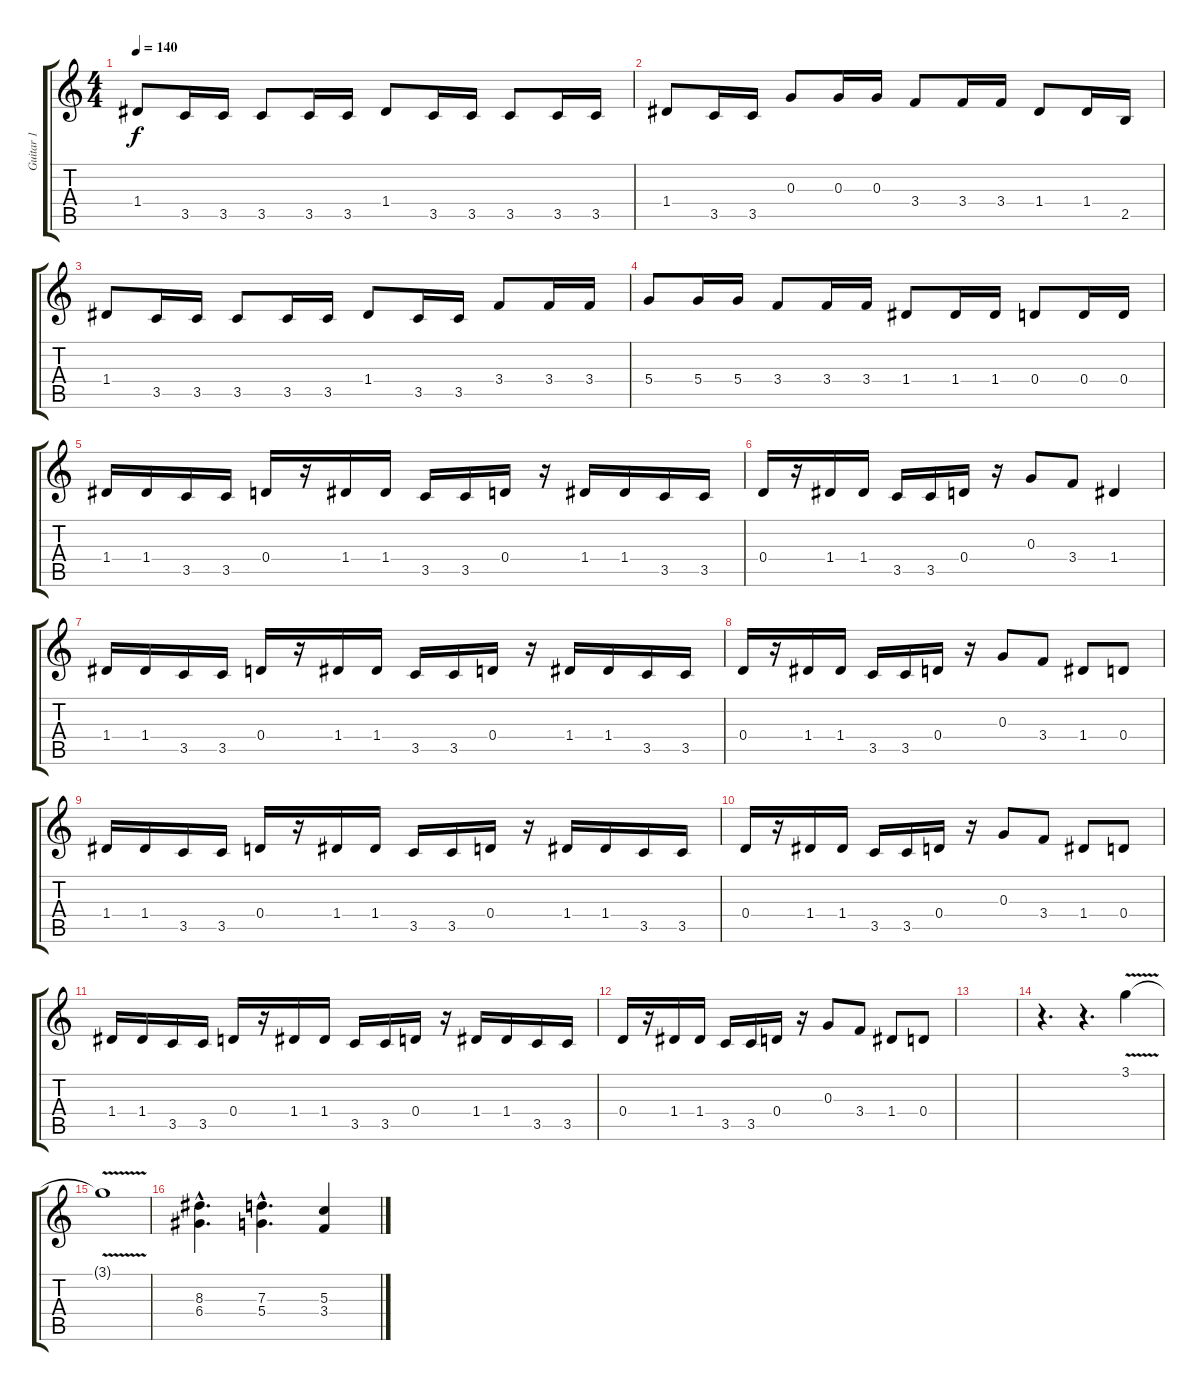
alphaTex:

\track ("Guitar 1" "Guitar 1") {instrument distortionguitar}
\staff {score tabs}
\tuning (E4 B3 G3 D3 A2 E2) {hide}
\ts (4 4)
\tempo 140
\clef g2
\ks c
1.4.8{dy f} 3.5.16 3.5.16 3.5.8 3.5.16 3.5.16 1.4.8 3.5.16 3.5.16 3.5.8 3.5.16 3.5.16 |
1.4.8 3.5.16 3.5.16 0.3.8 0.3.16 0.3.16 3.4.8 3.4.16 3.4.16 1.4.8 1.4.16 2.5.16 |
1.4.8 3.5.16 3.5.16 3.5.8 3.5.16 3.5.16 1.4.8 3.5.16 3.5.16 3.4.8 3.4.16 3.4.16 |
5.4.8 5.4.16 5.4.16 3.4.8 3.4.16 3.4.16 1.4.8 1.4.16 1.4.16 0.4.8 0.4.16 0.4.16 |
1.4.16 1.4.16 3.5.16 3.5.16 0.4.16 r.16 1.4.16 1.4.16 3.5.16 3.5.16 0.4.16 r.16 1.4.16 1.4.16 3.5.16 3.5.16 |
0.4.16 r.16 1.4.16 1.4.16 3.5.16 3.5.16 0.4.16 r.16 0.3.8 3.4.8 1.4.4 |
1.4.16 1.4.16 3.5.16 3.5.16 0.4.16 r.16 1.4.16 1.4.16 3.5.16 3.5.16 0.4.16 r.16 1.4.16 1.4.16 3.5.16 3.5.16 |
0.4.16 r.16 1.4.16 1.4.16 3.5.16 3.5.16 0.4.16 r.16 0.3.8 3.4.8 1.4.8 0.4.8 |
1.4.16 1.4.16 3.5.16 3.5.16 0.4.16 r.16 1.4.16 1.4.16 3.5.16 3.5.16 0.4.16 r.16 1.4.16 1.4.16 3.5.16 3.5.16 |
0.4.16 r.16 1.4.16 1.4.16 3.5.16 3.5.16 0.4.16 r.16 0.3.8 3.4.8 1.4.8 0.4.8 |
1.4.16 1.4.16 3.5.16 3.5.16 0.4.16 r.16 1.4.16 1.4.16 3.5.16 3.5.16 0.4.16 r.16 1.4.16 1.4.16 3.5.16 3.5.16 |
0.4.16 r.16 1.4.16 1.4.16 3.5.16 3.5.16 0.4.16 r.16 0.3.8 3.4.8 1.4.8 0.4.8 |
|
r.4{d} r.4{d} 3.1{v}.4 |
3.1{t}.1 |
(8.3{hac} 6.4{hac}).4{d} (7.3{hac} 5.4{hac}).4{d} (5.3 3.4).4
